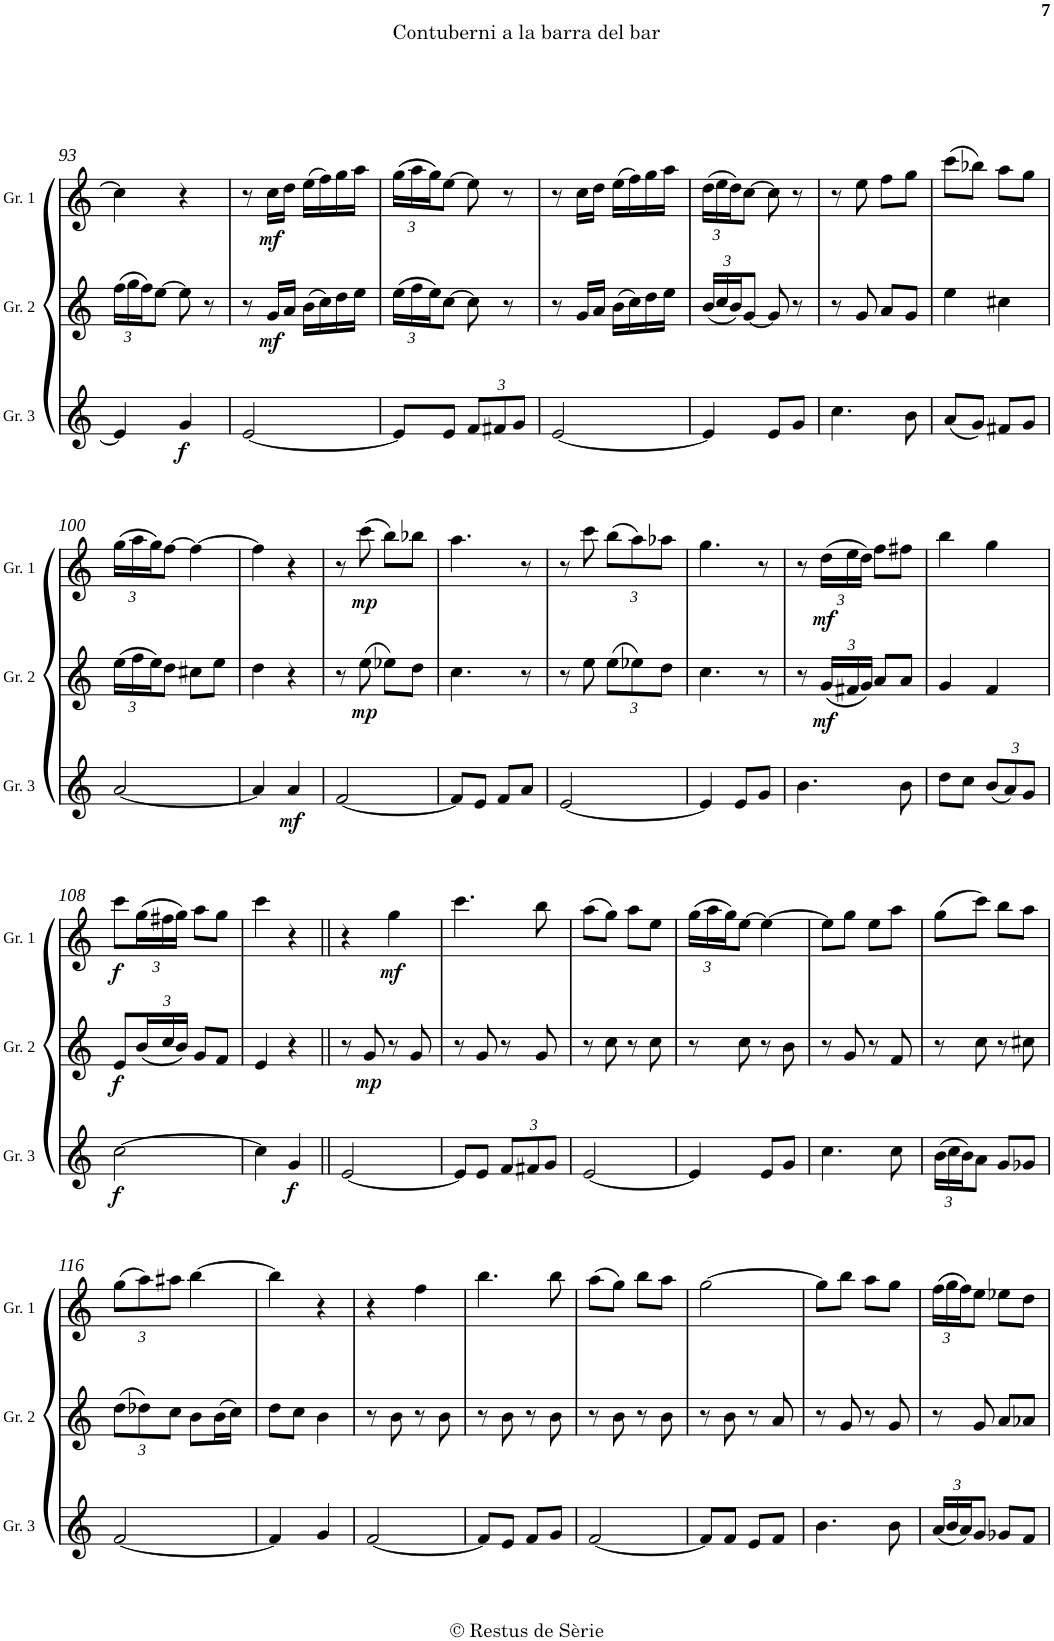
**kern	**dynam	**kern	**dynam	**kern	**dynam
*part3	*part3	*part2	*part2	*part1	*part1
*staff3	*staff3	*staff2	*staff2	*staff1	*staff1
*I"Gralla 3	*	*I"Gralla 2	*	*I"Gralla 1	*
*I'Gr. 3	*	*I'Gr. 2	*	*I'Gr. 1	*
!!LO:PB:g=z
*clefG2	*	*clefG2	*	*clefG2	*
*k[]	*	*k[]	*	*k[]	*
*C:	*	*C:	*	*C:	*
*M2/4	*	*M2/4	*	*M2/4	*
*	*	*Xbrackettup	*	*	*
=93	=93	=93	=93	=93	=93
4e/]	.	(>24ff\LL	.	4cc\]	.
.	.	24gg\	.	.	.
.	.	24ff\J)	.	.	.
.	.	[8ee\J	.	.	.
!	!LO:DY:b	!	!	!	!
4g/	f	8ee\]	.	4r	.
.	.	8r	.	.	.
=94	=94	=94	=94	=94	=94
[2e/	.	8r	.	8r	.
!	!	!	!LO:DY:b	!	!LO:DY:b
.	.	16g/LL	mf	16cc\LL	mf
.	.	16a/JJ	.	16dd\JJ	.
.	.	(>16b\LL	.	(>16ee\LL	.
.	.	16cc\)	.	16ff\)	.
.	.	16dd\	.	16gg\	.
.	.	16ee\JJ	.	16aa\JJ	.
=95	=95	=95	=95	=95	=95
*	*	*	*	*Xbrackettup	*
8e/L]	.	(>24ee\LL	.	(>24gg\LL	.
.	.	24ff\	.	24aa\	.
.	.	24ee\J)	.	24gg\J)	.
8e/J	.	[8cc\J	.	[8ee\J	.
*Xbrackettup	*	*	*	*	*
12f/L	.	8cc\]	.	8ee\]	.
12f#X/	.	.	.	.	.
.	.	8r	.	8r	.
12g/J	.	.	.	.	.
=96	=96	=96	=96	=96	=96
[2e/	.	8r	.	8r	.
.	.	16g/LL	.	16cc\LL	.
.	.	16a/JJ	.	16dd\JJ	.
.	.	(>16b\LL	.	(>16ee\LL	.
.	.	16cc\)	.	16ff\)	.
.	.	16dd\	.	16gg\	.
.	.	16ee\JJ	.	16aa\JJ	.
=97	=97	=97	=97	=97	=97
4e/]	.	(<24b/LL	.	(>24dd\LL	.
.	.	24cc/	.	24ee\	.
.	.	24b/J)	.	24dd\J)	.
.	.	[8g/J	.	[8cc\J	.
8e/L	.	8g/]	.	8cc\]	.
8g/J	.	8r	.	8r	.
=98	=98	=98	=98	=98	=98
4.cc\	.	8r	.	8r	.
.	.	8g/	.	8ee\	.
.	.	8a/L	.	8ff\L	.
8b\	.	8g/J	.	8gg\J	.
=99	=99	=99	=99	=99	=99
(<8a/L	.	4ee\	.	(>8ccc\L	.
8g/J)	.	.	.	8bb-X\J)	.
8f#X/L	.	4cc#X\	.	8aa\L	.
8g/J	.	.	.	8gg\J	.
!!LO:LB:g=z
=100	=100	=100	=100	=100	=100
[2a/	.	(>24ee\LL	.	(>24gg\LL	.
.	.	24ff\	.	24aa\	.
.	.	24ee\J)	.	24gg\J)	.
.	.	8dd\J	.	[8ff\J	.
.	.	8cc#X\L	.	4ff\_	.
.	.	8ee\J	.	.	.
=101	=101	=101	=101	=101	=101
4a/]	.	4dd\	.	4ff\]	.
!	!LO:DY:b	!	!	!	!
4a/	mf	4r	.	4r	.
=102	=102	=102	=102	=102	=102
[2f/	.	8r	.	8r	.
!	!	!	!LO:DY:b	!	!LO:DY:b
.	.	(>8ee\	mp	(>8ccc\	mp
.	.	8ee-X\L)	.	8bb\L)	.
.	.	8dd\J	.	8bb-X\J	.
=103	=103	=103	=103	=103	=103
8f/L]	.	4.cc\	.	4.aa\	.
8e/J	.	.	.	.	.
8f/L	.	.	.	.	.
8a/J	.	8r	.	8r	.
=104	=104	=104	=104	=104	=104
[2e/	.	8r	.	8r	.
.	.	8ee\	.	8ccc\	.
.	.	(>12ee\L	.	(>12bb\L	.
.	.	12ee-X\)	.	12aa\)	.
.	.	12dd\J	.	12aa-X\J	.
=105	=105	=105	=105	=105	=105
4e/]	.	4.cc\	.	4.gg\	.
8e/L	.	.	.	.	.
8g/J	.	8r	.	8r	.
=106	=106	=106	=106	=106	=106
4.b\	.	8r	.	8r	.
!	!	!	!LO:DY:b	!	!LO:DY:b
.	.	(<24g/LL	mf	(>24dd\LL	mf
.	.	24f#X/	.	24ee\	.
.	.	24g/JJ)	.	24dd\JJ)	.
.	.	8a/L	.	8ff\L	.
8b\	.	8a/J	.	8ff#X\J	.
=107	=107	=107	=107	=107	=107
8dd\L	.	4g/	.	4bb\	.
8cc\J	.	.	.	.	.
(<12b/L	.	4f/	.	4gg\	.
12a/)	.	.	.	.	.
12g/J	.	.	.	.	.
!!LO:LB:g=z
=108	=108	=108	=108	=108	=108
!	!LO:DY:b	!	!LO:DY:b	!	!LO:DY:b
[2cc\	f	8e/L	f	8ccc\L	f
.	.	(<24b/L	.	(>24gg\L	.
.	.	24cc/	.	24ff#X\	.
.	.	24b/JJ)	.	24gg\JJ)	.
.	.	8g/L	.	8aa\L	.
.	.	8f/J	.	8gg\J	.
=109	=109	=109	=109	=109	=109
4cc\]	.	4e/	.	4ccc\	.
!	!LO:DY:b	!	!	!	!
4g/	f	4r	.	4r	.
=110||	=110||	=110||	=110||	=110||	=110||
[2e/	.	8r	.	4r	.
!	!	!	!LO:DY:b	!	!
.	.	8g/	mp	.	.
!	!	!	!	!	!LO:DY:b
.	.	8r	.	4gg\	mf
.	.	8g/	.	.	.
=111	=111	=111	=111	=111	=111
8e/L]	.	8r	.	4.ccc\	.
8e/J	.	8g/	.	.	.
12f/L	.	8r	.	.	.
12f#X/	.	.	.	.	.
.	.	8g/	.	8bb\	.
12g/J	.	.	.	.	.
=112	=112	=112	=112	=112	=112
[2e/	.	8r	.	(>8aa\L	.
.	.	8cc\	.	8gg\J)	.
.	.	8r	.	8aa\L	.
.	.	8cc\	.	8ee\J	.
=113	=113	=113	=113	=113	=113
4e/]	.	8r	.	(>24gg\LL	.
.	.	.	.	24aa\	.
.	.	.	.	24gg\J)	.
.	.	8cc\	.	[8ee\J	.
8e/L	.	8r	.	4ee\_	.
8g/J	.	8b\	.	.	.
=114	=114	=114	=114	=114	=114
4.cc\	.	8r	.	8ee\L]	.
.	.	8g/	.	8gg\J	.
.	.	8r	.	8ee\L	.
8cc\	.	8f/	.	8aa\J	.
=115	=115	=115	=115	=115	=115
(>24b\LL	.	8r	.	(>8gg\L	.
24cc\	.	.	.	.	.
24b\J)	.	.	.	.	.
8a\J	.	8cc\	.	8ccc\J)	.
8g/L	.	8r	.	8bb\L	.
8g-X/J	.	8cc#X\	.	8aa\J	.
!!LO:LB:g=z
=116	=116	=116	=116	=116	=116
[2f/	.	(>12dd\L	.	(>12gg\L	.
.	.	12dd-X\)	.	12aa\)	.
.	.	12cc\J	.	12aa#X\J	.
.	.	8b\L	.	[4bb\	.
.	.	(>16b\L	.	.	.
.	.	16cc\JJ)	.	.	.
=117	=117	=117	=117	=117	=117
4f/]	.	8dd\L	.	4bb\]	.
.	.	8cc\J	.	.	.
4g/	.	4b\	.	4r	.
=118	=118	=118	=118	=118	=118
[2f/	.	8r	.	4r	.
.	.	8b\	.	.	.
.	.	8r	.	4ff\	.
.	.	8b\	.	.	.
=119	=119	=119	=119	=119	=119
8f/L]	.	8r	.	4.bb\	.
8e/J	.	8b\	.	.	.
8f/L	.	8r	.	.	.
8g/J	.	8b\	.	8bb\	.
=120	=120	=120	=120	=120	=120
[2f/	.	8r	.	(>8aa\L	.
.	.	8b\	.	8gg\J)	.
.	.	8r	.	8bb\L	.
.	.	8b\	.	8aa\J	.
=121	=121	=121	=121	=121	=121
8f/L]	.	8r	.	[2gg\	.
8f/J	.	8b\	.	.	.
8e/L	.	8r	.	.	.
8f/J	.	8a/	.	.	.
=122	=122	=122	=122	=122	=122
4.b\	.	8r	.	8gg\L]	.
.	.	8g/	.	8bb\J	.
.	.	8r	.	8aa\L	.
8b\	.	8g/	.	8gg\J	.
=123	=123	=123	=123	=123	=123
(<24a/LL	.	8r	.	(>24ff\LL	.
24b/	.	.	.	24gg\	.
24a/J)	.	.	.	24ff\J)	.
8g/J	.	8g/	.	8ee\J	.
8g-X/L	.	8a/L	.	8ee-X\L	.
8f/J	.	8a-X/J	.	8dd\J	.
=	=	=	=	=	=
*-	*-	*-	*-	*-	*-
